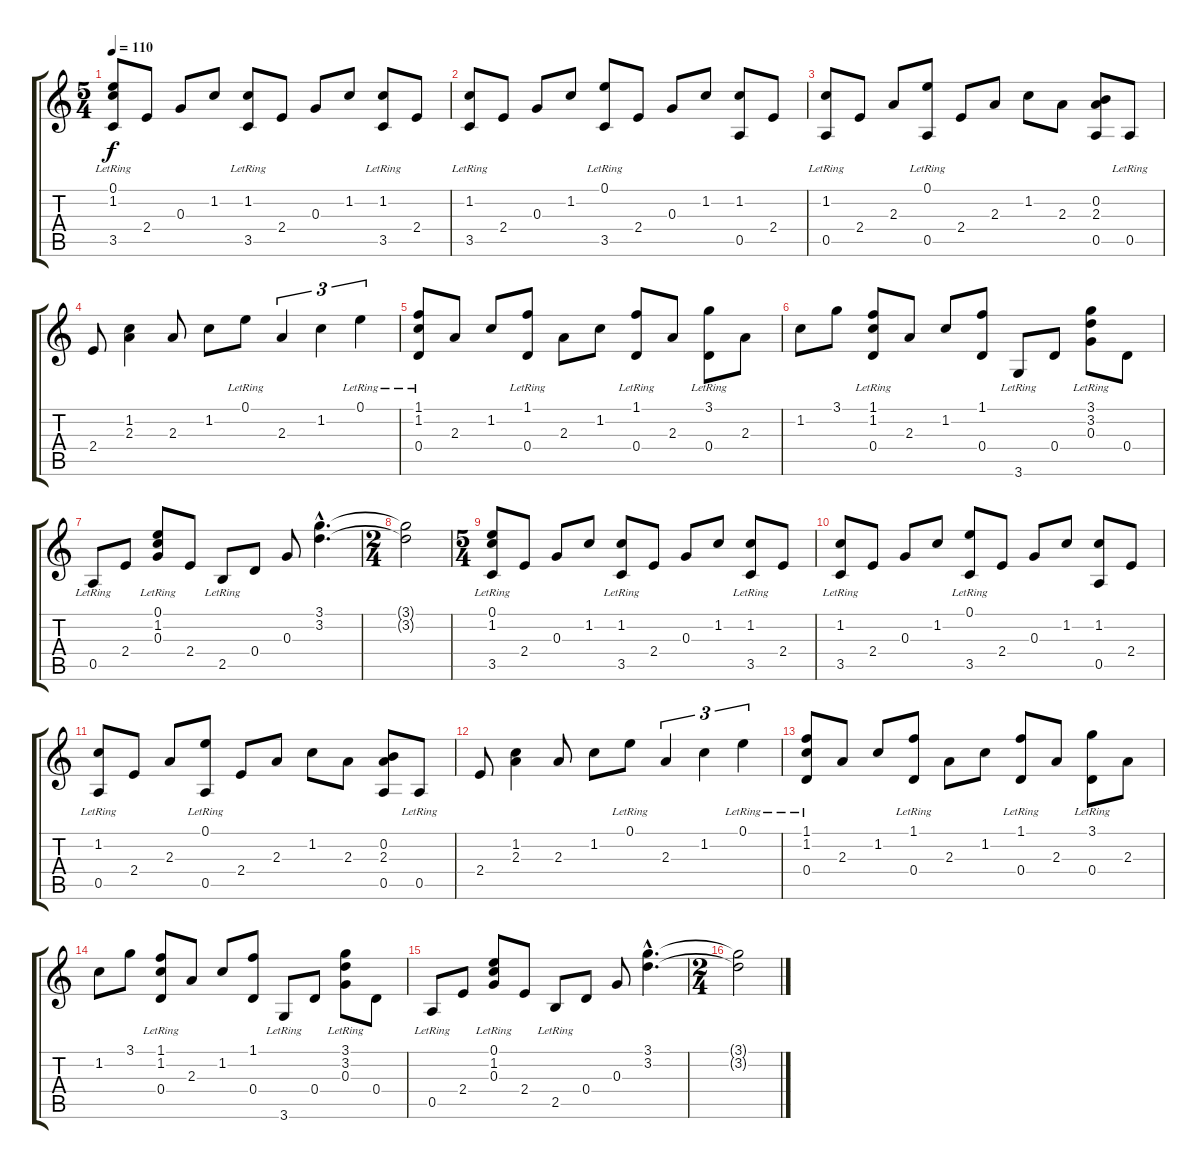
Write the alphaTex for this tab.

\track "" {instrument acousticguitarnylon}
\staff {score tabs}
\tuning (E4 B3 G3 D3 A2 E2) {hide}
\ts (5 4)
\tempo 110
\clef g2
\ks c
(0.1 1.2 3.5{lr}).8{dy f instrument acousticguitarnylon} 2.4.8 0.3.8 1.2.8 (1.2 3.5{lr}).8 2.4.8 0.3.8 1.2.8 (1.2 3.5{lr}).8 2.4.8 |
(1.2 3.5{lr}).8 2.4.8 0.3.8 1.2.8 (0.1 3.5{lr}).8 2.4.8 0.3.8 1.2.8 (1.2 0.5).8 2.4.8 |
(1.2 0.5{lr}).8 2.4.8 2.3.8 (0.1{lr} 0.5{lr}).8 2.4.8 2.3.8 1.2.8 2.3.8 (0.2 2.3 0.5).8 0.5{lr}.8 |
2.4.8 (1.2 2.3).4 2.3.8 1.2.8 0.1{lr}.8 2.3.4{tu (3 2)} 1.2.4{tu (3 2)} 0.1{lr}.4{tu (3 2)} |
(1.1 1.2 0.4{lr}).8 2.3.8 1.2.8 (1.1 0.4{lr}).8 2.3.8 1.2.8 (1.1 0.4{lr}).8 2.3.8 (3.1{lr} 0.4{lr}).8 2.3.8 |
1.2.8 3.1.8 (1.1 1.2 0.4{lr}).8 2.3.8 1.2.8 (1.1 0.4).8 3.6{lr}.8 0.4.8 (3.1 3.2{lr} 0.3{lr}).8 0.4.8 |
0.5{lr}.8 2.4.8 (0.1 1.2{lr} 0.3{lr}).8 2.4.8 2.5{lr}.8 0.4.8 0.3.8 (3.1{hac} 3.2{hac}).4{d} |
\ts (2 4)
(3.1{t} 3.2{t}).2 |
\ts (5 4)
(0.1 1.2 3.5{lr}).8 2.4.8 0.3.8 1.2.8 (1.2 3.5{lr}).8 2.4.8 0.3.8 1.2.8 (1.2 3.5{lr}).8 2.4.8 |
(1.2 3.5{lr}).8 2.4.8 0.3.8 1.2.8 (0.1 3.5{lr}).8 2.4.8 0.3.8 1.2.8 (1.2 0.5).8 2.4.8 |
(1.2 0.5{lr}).8 2.4.8 2.3.8 (0.1{lr} 0.5{lr}).8 2.4.8 2.3.8 1.2.8 2.3.8 (0.2 2.3 0.5).8 0.5{lr}.8 |
2.4.8 (1.2 2.3).4 2.3.8 1.2.8 0.1{lr}.8 2.3.4{tu (3 2)} 1.2.4{tu (3 2)} 0.1{lr}.4{tu (3 2)} |
(1.1 1.2 0.4{lr}).8 2.3.8 1.2.8 (1.1 0.4{lr}).8 2.3.8 1.2.8 (1.1 0.4{lr}).8 2.3.8 (3.1{lr} 0.4{lr}).8 2.3.8 |
1.2.8 3.1.8 (1.1 1.2 0.4{lr}).8 2.3.8 1.2.8 (1.1 0.4).8 3.6{lr}.8 0.4.8 (3.1 3.2{lr} 0.3{lr}).8 0.4.8 |
0.5{lr}.8 2.4.8 (0.1 1.2{lr} 0.3{lr}).8 2.4.8 2.5{lr}.8 0.4.8 0.3.8 (3.1{hac} 3.2{hac}).4{d} |
\ts (2 4)
(3.1{t} 3.2{t}).2
